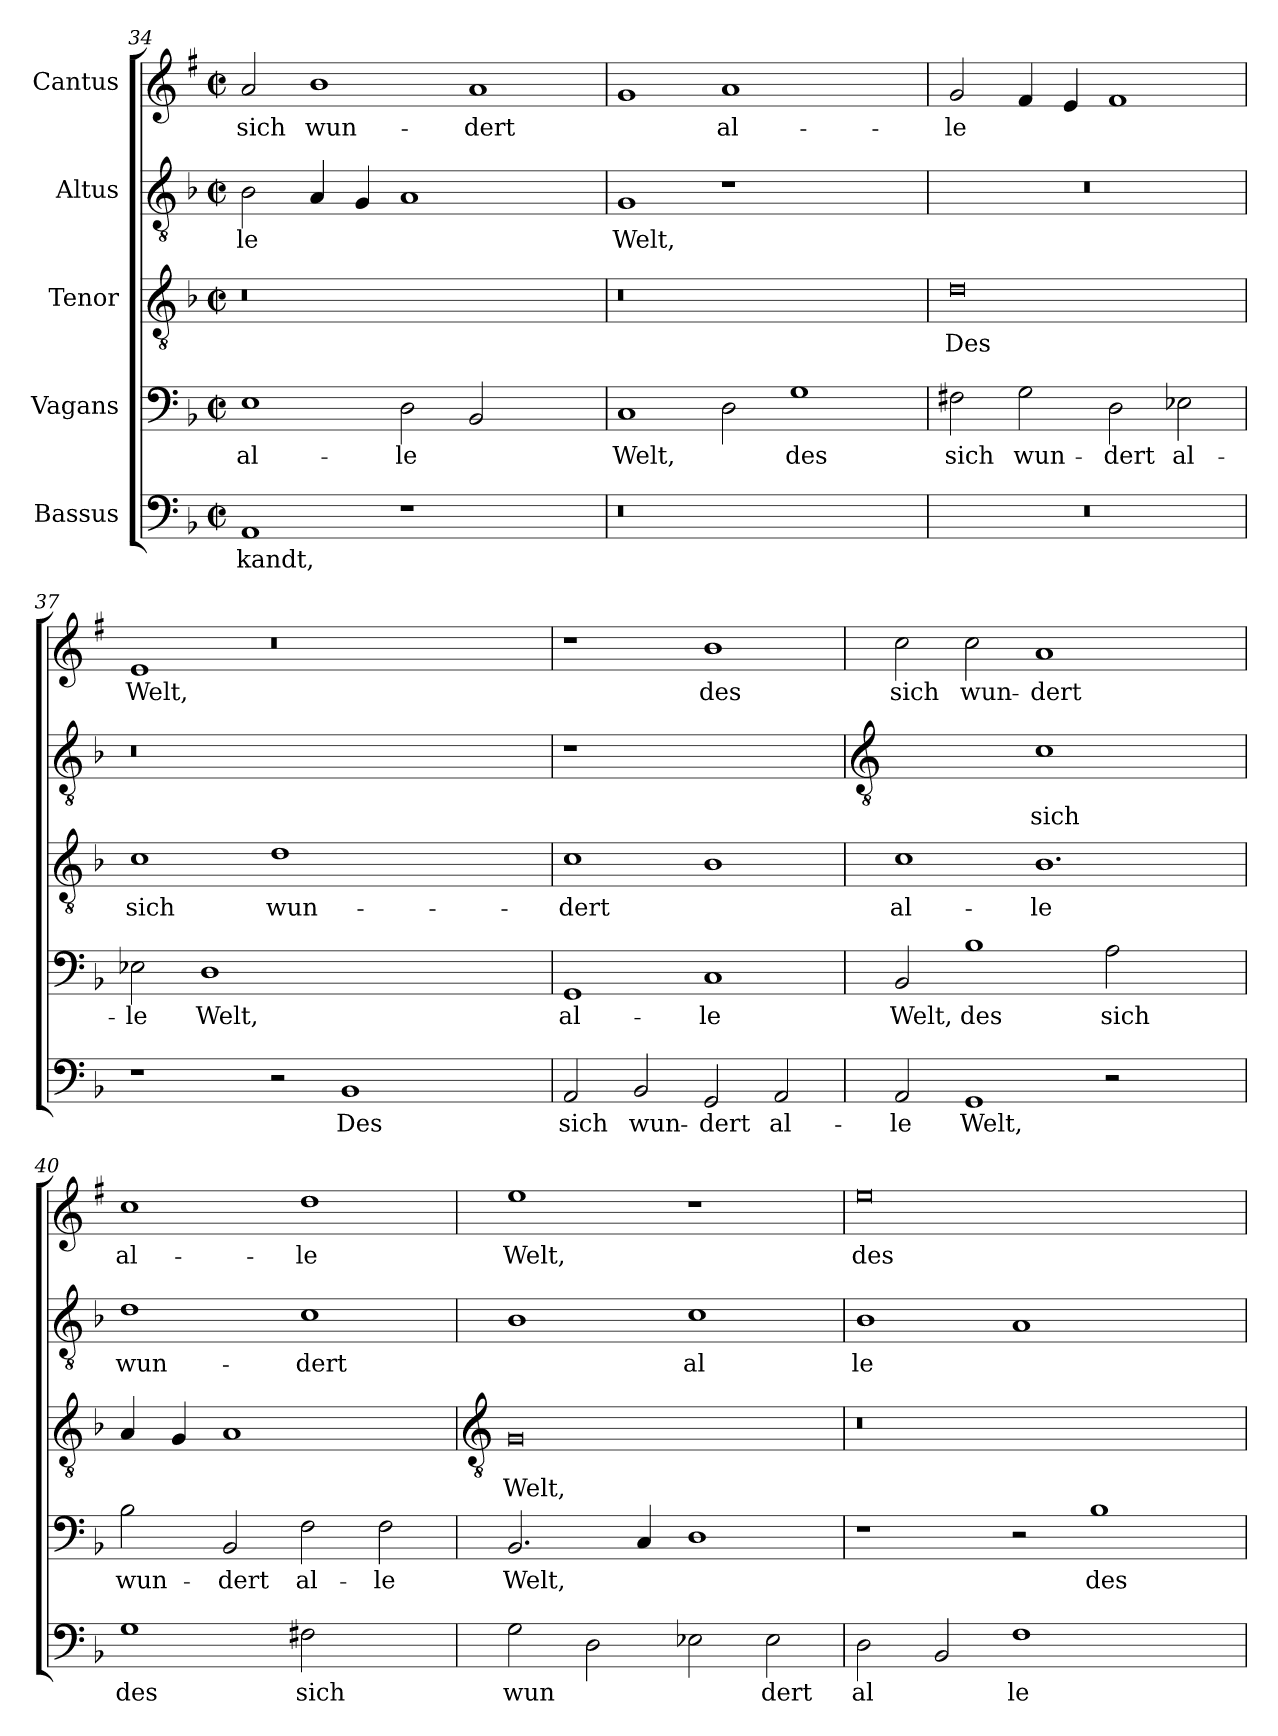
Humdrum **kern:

**kern	**text	**kern	**text	**kern	**text	**kern	**text	**kern	**text
*part5	*part5	*part4	*part4	*part3	*part3	*part2	*part2	*part1	*part1
*staff5	*staff5	*staff4	*staff4	*staff3	*staff3	*staff2	*staff2	*staff1	*staff1
*I"Bassus	*	*I"Vagans	*	*I"Tenor	*	*I"Altus	*	*I"Cantus	*
!!LO:LB:g=z
*clefF4	*	*clefF4	*	*clefGv2	*	*clefGv2	*	*clefG2	*
*	*	*	*	*	*	*	*	*ITrd1c2	*
*k[b-]	*	*k[b-]	*	*k[b-]	*	*k[b-]	*	*k[b-]	*
*F:	*	*F:	*	*F:	*	*F:	*	*F:	*
*M4/2	*	*M4/2	*	*M4/2	*	*M4/2	*	*M4/2	*
*met(c|)	*	*met(c|)	*	*met(c|)	*	*met(c|)	*	*met(c|)	*
=34	=34	=34	=34	=34	=34	=34	=34	=34	=34
!	!LO:LY:b	!	!LO:LY:b	!	!	!	!LO:LY:b	!	!LO:LY:b
1AA	kandt,	1E	al-	0r	.	2B-	-le	2g	sich
!	!	!	!	!	!	!	!	!	!LO:LY:b
.	.	.	.	.	.	4A	.	1a	wun-
.	.	.	.	.	.	4G	.	.	.
!	!	!	!LO:LY:b	!	!	!	!	!	!
1r	.	2D	-le	.	.	1A	.	.	.
!	!	!	!	!	!	!	!	!	!LO:LY:b
.	.	2BB-	.	.	.	.	.	1g	-dert
2ryy	.	2ryy	.	2ryy	.	2ryy	.	.	.
=35	=35	=35	=35	=35	=35	=35	=35	=35	=35
!	!	!	!LO:LY:b	!	!	!	!LO:LY:b	!	!
0r	.	1C	Welt,	0r	.	1G	Welt,	1f	.
!	!	!	!	!	!	!	!	!	!LO:LY:b
.	.	2D	.	.	.	1r	.	1g	al-
!	!	!	!LO:LY:b	!	!	!	!	!	!
.	.	1G	des	.	.	.	.	.	.
2ryy	.	.	.	2ryy	.	2ryy	.	2ryy	.
=36	=36	=36	=36	=36	=36	=36	=36	=36	=36
!	!	!	!LO:LY:b	!	!LO:LY:b	!	!	!	!LO:LY:b
0r	.	2F#	sich	0d	Des	0r	.	2f	-le
!	!	!	!LO:LY:b	!	!	!	!	!	!
.	.	2G	wun-	.	.	.	.	4e	.
.	.	.	.	.	.	.	.	4d	.
!	!	!	!LO:LY:b	!	!	!	!	!	!
.	.	2D	-dert	.	.	.	.	1e	.
!	!	!	!LO:LY:b	!	!	!	!	!	!
.	.	2E-	al-	.	.	.	.	.	.
=37	=37	=37	=37	=37	=37	=37	=37	=37	=37
!	!	!	!LO:LY:b	!	!LO:LY:b	!	!	!	!LO:LY:b
1r	.	2E-X	-le	1c	sich	0r	.	1d	Welt,
!	!	!	!LO:LY:b	!	!	!	!	!	!
.	.	1D	Welt,	.	.	.	.	.	.
!	!	!	!	!	!LO:LY:b	!	!	!	!
2r	.	.	.	1d	wun-	.	.	0r	.
!	!LO:LY:b	!	!	!	!	!	!	!	!
1BB-	Des	1.ryy	.	.	.	.	.	.	.
.	.	.	.	1ryy	.	1ryy	.	.	.
2ryy	.	.	.	.	.	.	.	.	.
!!LO:LB:g=z
=38	=38	=38	=38	=38	=38	=38	=38	=38	=38
!	!LO:LY:b	!	!LO:LY:b	!	!LO:LY:b	!	!	!	!
2AA	sich	1GG	al-	1c	-dert	1r	.	1r	.
!	!LO:LY:b	!	!	!	!	!	!	!	!
2BB-	wun-	.	.	.	.	.	.	.	.
!	!LO:LY:b	!	!LO:LY:b	!	!	!	!LO:LY:b	!	!LO:LY:b
2GG	-dert	1C	-le	1B-	.	[1dyy	des	1a	des
!	!LO:LY:b	!	!	!	!	!	!	!	!
2AA	al-	.	.	.	.	.	.	.	.
!!LO:LB:g=z
=39	=39	=39	=39	=39	=39	=39	=39	=39	=39
*	*	*	*	*	*	*clefGv2	*	*	*
!	!LO:LY:b	!	!LO:LY:b	!	!LO:LY:b	!	!	!	!LO:LY:b
2AA	-le	2BB-	Welt,	1c	al-	1dyy]	.	2b-	sich
!	!LO:LY:b	!	!LO:LY:b	!	!	!	!	!	!LO:LY:b
1GG	Welt,	1B-	des	.	.	.	.	2b-	wun-
!	!	!	!	!	!LO:LY:b	!	!LO:LY:b	!	!LO:LY:b
.	.	.	.	1.B-	-le	1c	sich	1g	-dert
!	!	!	!LO:LY:b	!	!	!	!	!	!
2r	.	2A	sich	.	.	.	.	.	.
2ryy	.	2ryy	.	.	.	2ryy	.	2ryy	.
=40	=40	=40	=40	=40	=40	=40	=40	=40	=40
!	!LO:LY:b	!	!LO:LY:b	!	!	!	!LO:LY:b	!	!LO:LY:b
1G	des	2B-	wun-	4A	.	1d	wun-	1b-	al-
.	.	.	.	4G	.	.	.	.	.
!	!	!	!LO:LY:b	!	!	!	!	!	!
.	.	2BB-	-dert	1A	.	.	.	.	.
!	!LO:LY:b	!	!LO:LY:b	!	!	!	!LO:LY:b	!	!LO:LY:b
2F#	sich	2F	al-	.	.	1c	-dert	1cc	-le
!	!	!	!LO:LY:b	!	!	!	!	!	!
2ryy	.	2F	-le	2ryy	.	.	.	.	.
!!LO:LB:g=z
=41	=41	=41	=41	=41	=41	=41	=41	=41	=41
*	*	*	*	*clefGv2	*	*	*	*	*
!	!LO:LY:b	!	!LO:LY:b	!	!LO:LY:b	!	!	!	!LO:LY:b
2G	wun	2.BB-	Welt,	0G	Welt,	1B-	.	1dd	Welt,
2D	.	.	.	.	.	.	.	.	.
.	.	4C	.	.	.	.	.	.	.
!	!	!	!	!	!	!	!LO:LY:b	!	!
2E-	.	1D	.	.	.	1c	al	1r	.
!	!LO:LY:b	!	!	!	!	!	!	!	!
2E-	dert	.	.	.	.	.	.	.	.
=42	=42	=42	=42	=42	=42	=42	=42	=42	=42
!	!LO:LY:b	!	!	!	!	!	!LO:LY:b	!	!LO:LY:b
2D	al	1r	.	0r	.	1B-	le	0dd	des
2BB-	.	.	.	.	.	.	.	.	.
!	!LO:LY:b	!	!	!	!	!	!	!	!
1F	le	2r	.	.	.	1A	.	.	.
!	!	!	!LO:LY:b	!	!	!	!	!	!
.	.	1B-	des	.	.	.	.	.	.
2ryy	.	.	.	2ryy	.	2ryy	.	2ryy	.
=	=	=	=	=	=	=	=	=	=
*-	*-	*-	*-	*-	*-	*-	*-	*-	*-
